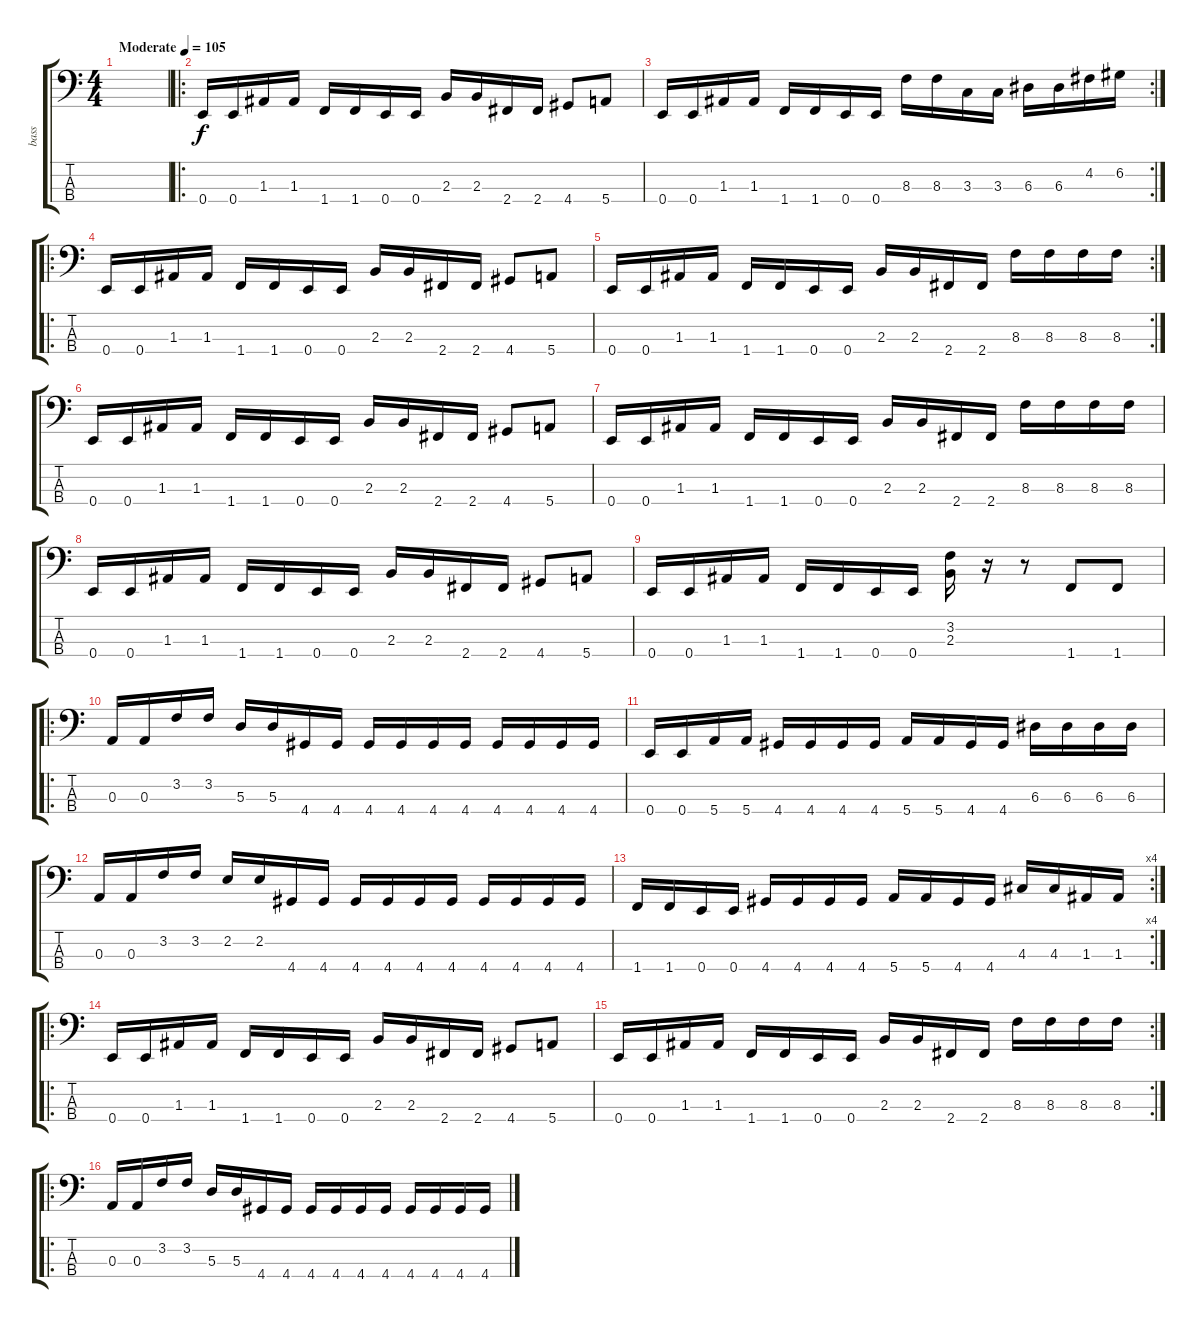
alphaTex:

\track ("bass" "bass") {instrument electricbasspick}
\staff {score tabs}
\tuning (G2 D2 A1 E1) {hide}
\ts (4 4)
\tempo (105 "Moderate")
\clef f4
\ks c
|
\ro
0.4.16 0.4.16 1.3.16 1.3.16 1.4.16 1.4.16 0.4.16 0.4.16 2.3.16 2.3.16 2.4.16 2.4.16 4.4.8 5.4.8 |
\rc 2
0.4.16 0.4.16 1.3.16 1.3.16 1.4.16 1.4.16 0.4.16 0.4.16 8.3.16 8.3.16 3.3.16 3.3.16 6.3.16 6.3.16 4.2.16 6.2.16 |
\ro
0.4.16 0.4.16 1.3.16 1.3.16 1.4.16 1.4.16 0.4.16 0.4.16 2.3.16 2.3.16 2.4.16 2.4.16 4.4.8 5.4.8 |
\rc 2
0.4.16 0.4.16 1.3.16 1.3.16 1.4.16 1.4.16 0.4.16 0.4.16 2.3.16 2.3.16 2.4.16 2.4.16 8.3.16 8.3.16 8.3.16 8.3.16 |
0.4.16 0.4.16 1.3.16 1.3.16 1.4.16 1.4.16 0.4.16 0.4.16 2.3.16 2.3.16 2.4.16 2.4.16 4.4.8 5.4.8 |
0.4.16 0.4.16 1.3.16 1.3.16 1.4.16 1.4.16 0.4.16 0.4.16 2.3.16 2.3.16 2.4.16 2.4.16 8.3.16 8.3.16 8.3.16 8.3.16 |
0.4.16 0.4.16 1.3.16 1.3.16 1.4.16 1.4.16 0.4.16 0.4.16 2.3.16 2.3.16 2.4.16 2.4.16 4.4.8 5.4.8 |
0.4.16 0.4.16 1.3.16 1.3.16 1.4.16 1.4.16 0.4.16 0.4.16 (3.2 2.3).16 r.16 r.8 1.4.8 1.4.8 |
\ro
0.3.16 0.3.16 3.2.16 3.2.16 5.3.16 5.3.16 4.4.16 4.4.16 4.4.16 4.4.16 4.4.16 4.4.16 4.4.16 4.4.16 4.4.16 4.4.16 |
0.4.16 0.4.16 5.4.16 5.4.16 4.4.16 4.4.16 4.4.16 4.4.16 5.4.16 5.4.16 4.4.16 4.4.16 6.3.16 6.3.16 6.3.16 6.3.16 |
0.3.16 0.3.16 3.2.16 3.2.16 2.2.16 2.2.16 4.4.16 4.4.16 4.4.16 4.4.16 4.4.16 4.4.16 4.4.16 4.4.16 4.4.16 4.4.16 |
\rc 4
1.4.16 1.4.16 0.4.16 0.4.16 4.4.16 4.4.16 4.4.16 4.4.16 5.4.16 5.4.16 4.4.16 4.4.16 4.3.16 4.3.16 1.3.16 1.3.16 |
\ro
0.4.16 0.4.16 1.3.16 1.3.16 1.4.16 1.4.16 0.4.16 0.4.16 2.3.16 2.3.16 2.4.16 2.4.16 4.4.8 5.4.8 |
\rc 2
0.4.16 0.4.16 1.3.16 1.3.16 1.4.16 1.4.16 0.4.16 0.4.16 2.3.16 2.3.16 2.4.16 2.4.16 8.3.16 8.3.16 8.3.16 8.3.16 |
\ro
0.3.16 0.3.16 3.2.16 3.2.16 5.3.16 5.3.16 4.4.16 4.4.16 4.4.16 4.4.16 4.4.16 4.4.16 4.4.16 4.4.16 4.4.16 4.4.16
